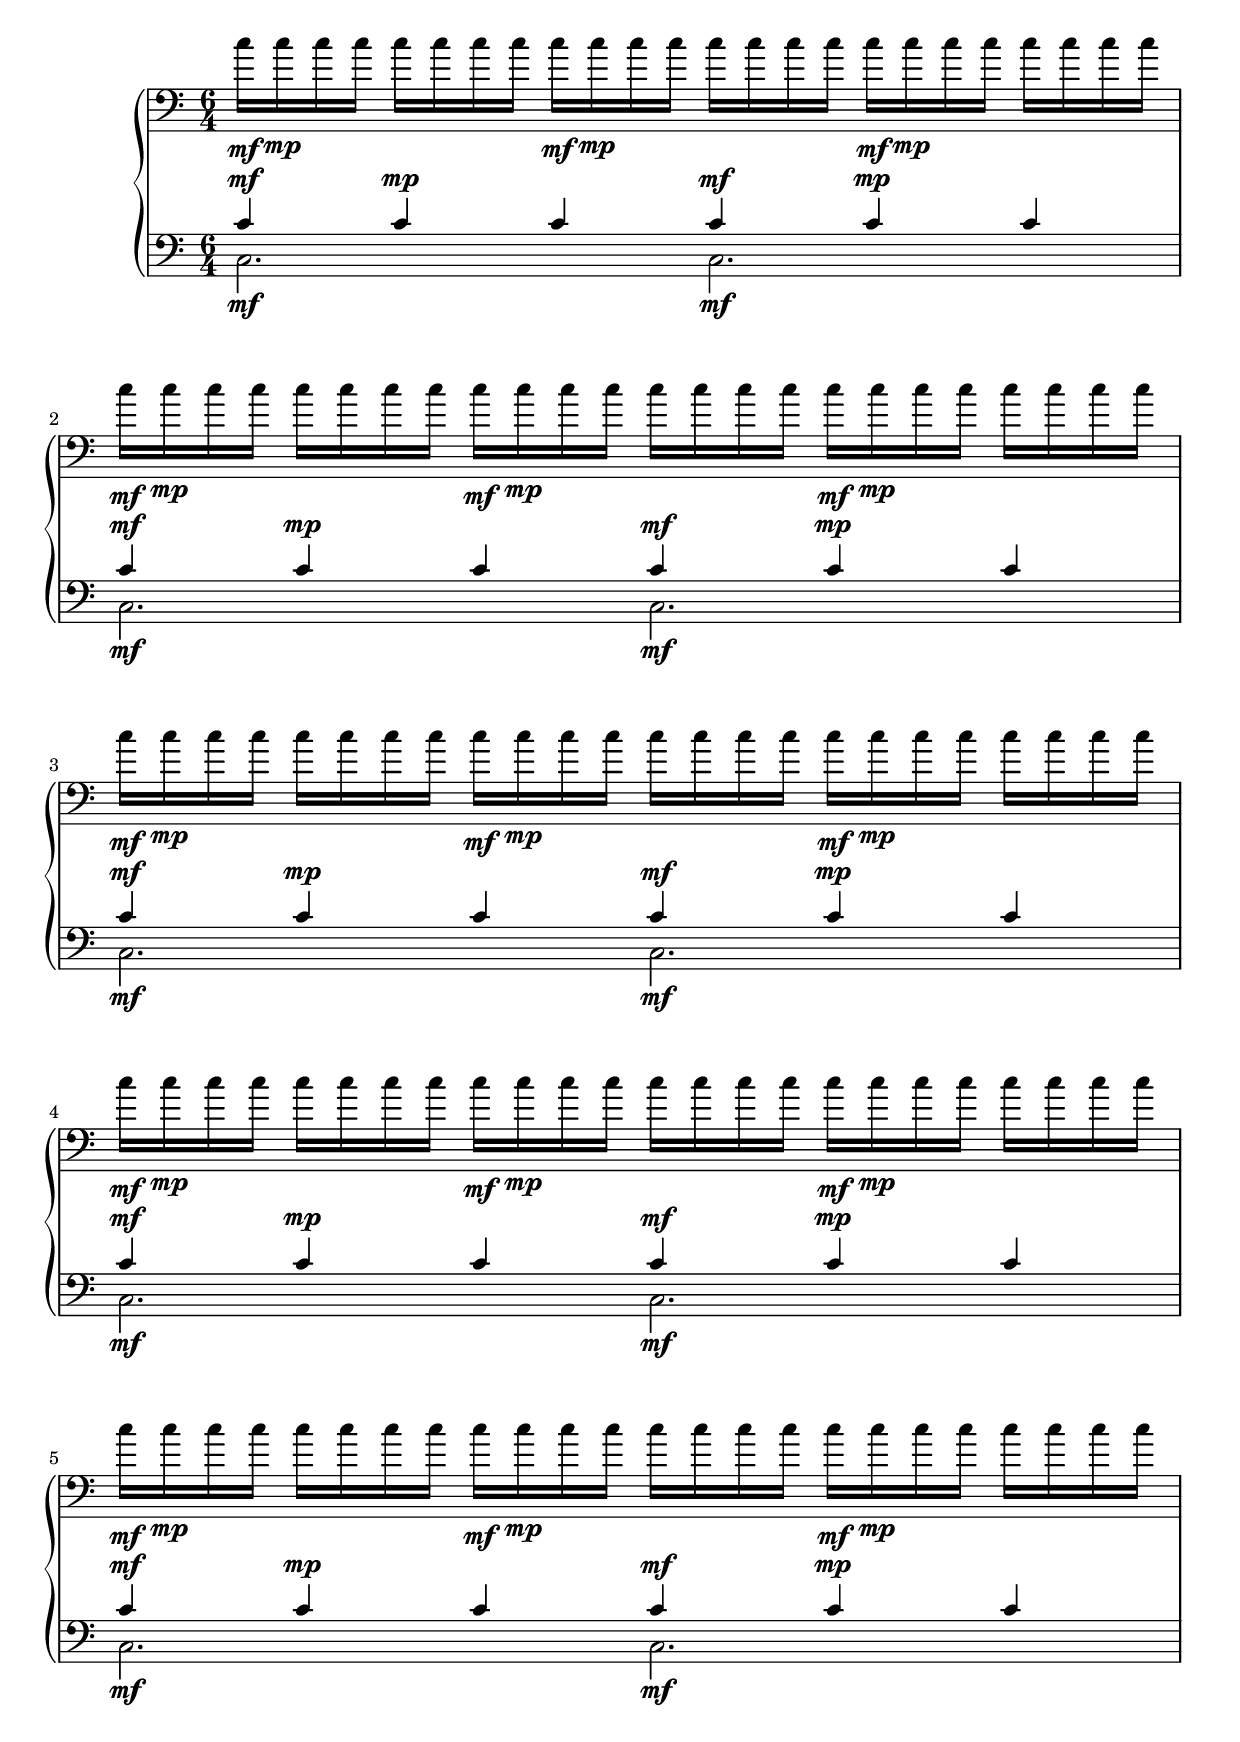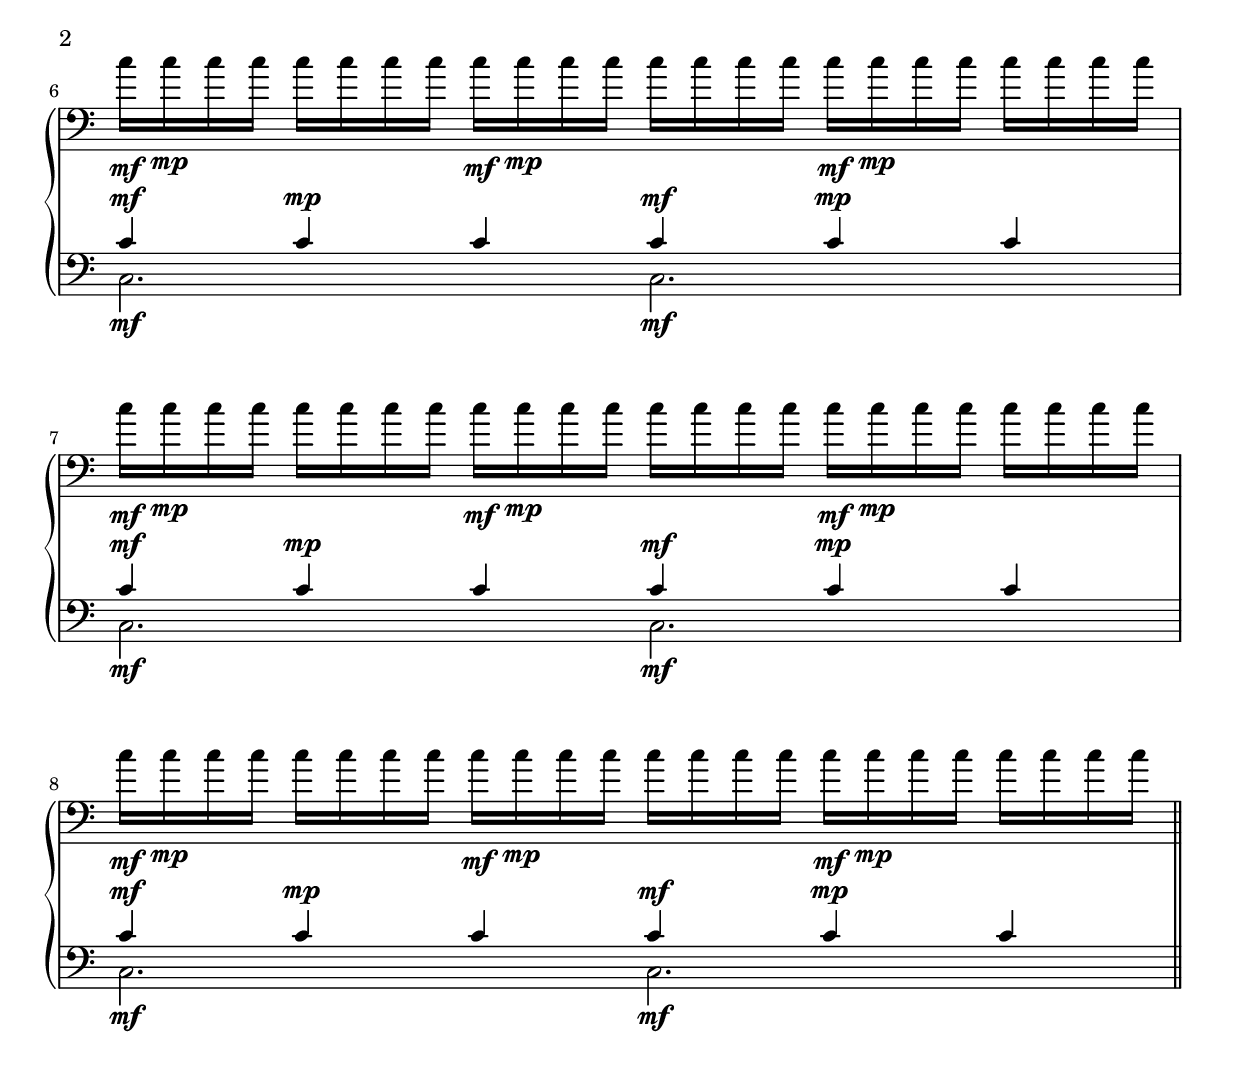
% Bass forms the beat (duple), tenor a triple layer on top of that
% (pulses), and the taps would be for ornament. (Derived from "Dance and
% the Music of J.S. Bach" by Meredith Little and Natalie Jenne.)

\version "2.12.0"

tempoetc = {
 \time 6/4
}

sop = {
 \tempoetc
 \relative c'' {
  \repeat unfold 24 {
    c16\mf c\mp c c c c c c
  }
 }
 \bar "||"
}

alto = {
 s1
}

tenor = {
 \tempoetc
 \relative c' {
  \repeat unfold 16 {
    c4\mf c\mp c
  }
 }
}

bass = {
 \tempoetc
 \relative c {
  \repeat unfold 8 {
    c2.\mf c2.\mf
  }
 }
 \bar "||"
}

\score {
  \new PianoStaff <<
    \set Score.midiChannelMapping = #'voice
    \new Staff <<
      \clef bass
      \key c \major
%     \cadenzaOn
      \set Staff.printPartCombineTexts = ##f
      \partcombine
      << \sop    >>
      << \alto   >>
    >>
    \new Staff <<
      \clef bass
      \key c \major
%     \cadenzaOn
      \set Staff.printPartCombineTexts = ##f
      \partcombine
      << \tenor >>
      << \bass  >>
    >>
  >>
  \layout { }
  \midi { }
}
